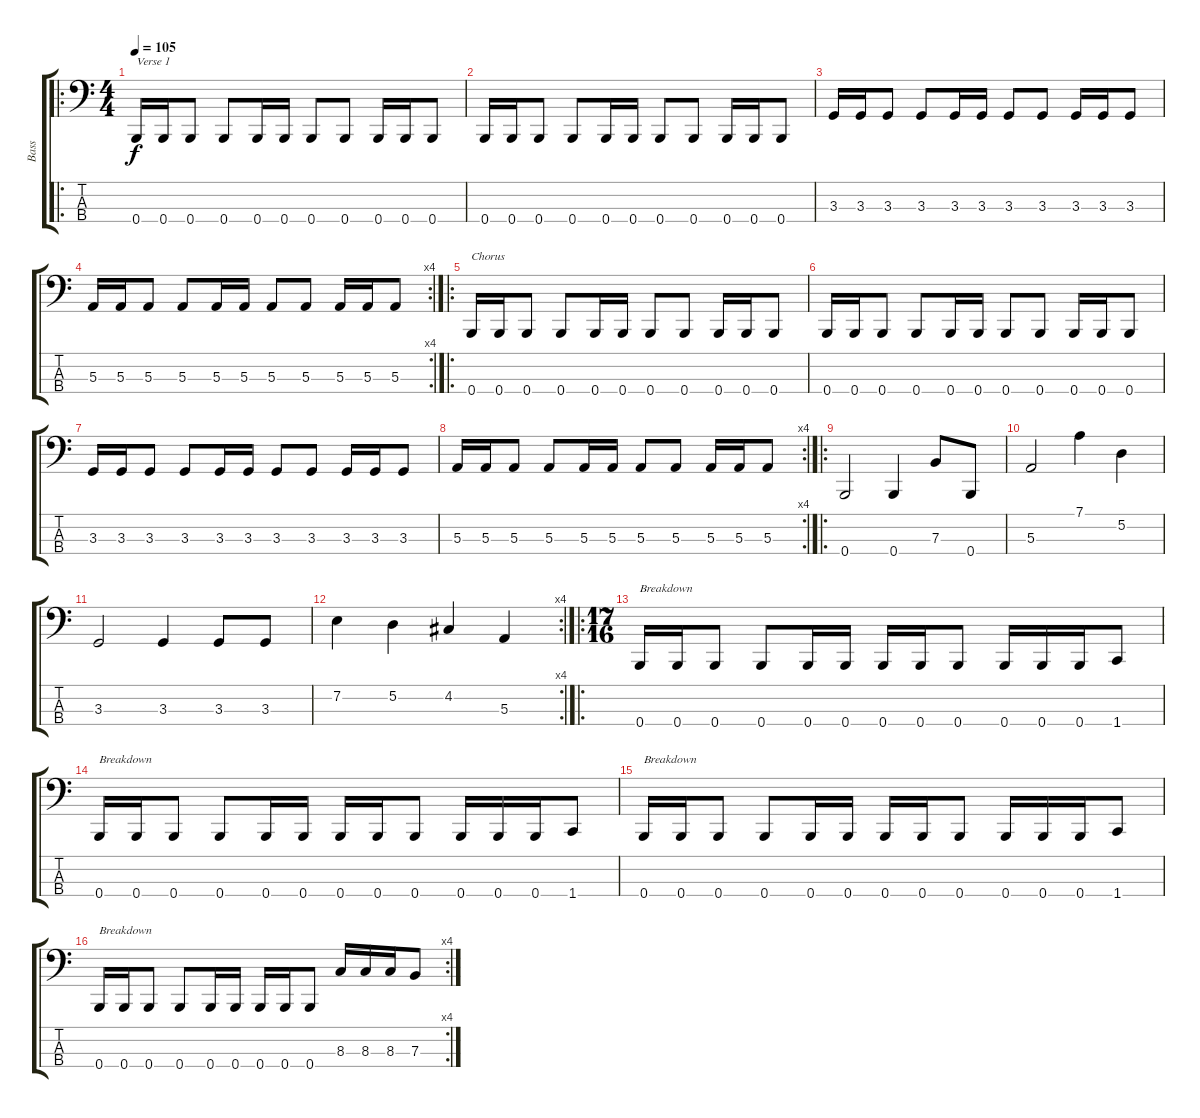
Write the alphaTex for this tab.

\track ("Bass" "Bass") {instrument slapbass2}
\staff {score tabs}
\tuning (D2 A1 E1 B0) {hide}
\ro
\ts (4 4)
\tempo 105
\clef f4
\ks c
0.4.16{txt "Verse 1" dy f} 0.4.16 0.4.8 0.4.8 0.4.16 0.4.16 0.4.8 0.4.8 0.4.16 0.4.16 0.4.8 |
0.4.16 0.4.16 0.4.8 0.4.8 0.4.16 0.4.16 0.4.8 0.4.8 0.4.16 0.4.16 0.4.8 |
3.3.16 3.3.16 3.3.8 3.3.8 3.3.16 3.3.16 3.3.8 3.3.8 3.3.16 3.3.16 3.3.8 |
\rc 4
5.3.16 5.3.16 5.3.8 5.3.8 5.3.16 5.3.16 5.3.8 5.3.8 5.3.16 5.3.16 5.3.8 |
\ro
0.4.16{txt "Chorus"} 0.4.16 0.4.8 0.4.8 0.4.16 0.4.16 0.4.8 0.4.8 0.4.16 0.4.16 0.4.8 |
0.4.16 0.4.16 0.4.8 0.4.8 0.4.16 0.4.16 0.4.8 0.4.8 0.4.16 0.4.16 0.4.8 |
3.3.16 3.3.16 3.3.8 3.3.8 3.3.16 3.3.16 3.3.8 3.3.8 3.3.16 3.3.16 3.3.8 |
\rc 4
5.3.16 5.3.16 5.3.8 5.3.8 5.3.16 5.3.16 5.3.8 5.3.8 5.3.16 5.3.16 5.3.8 |
\ro
0.4.2 0.4.4 7.3.8 0.4.8 |
5.3.2 7.1.4 5.2.4 |
3.3.2 3.3.4 3.3.8 3.3.8 |
\rc 4
7.2.4 5.2.4 4.2.4 5.3.4 |
\ro
\ts (17 16)
0.4.16{txt "Breakdown"} 0.4.16 0.4.8 0.4.8 0.4.16 0.4.16 0.4.16 0.4.16 0.4.8 0.4.16 0.4.16 0.4.16 1.4.8 |
0.4.16{txt "Breakdown"} 0.4.16 0.4.8 0.4.8 0.4.16 0.4.16 0.4.16 0.4.16 0.4.8 0.4.16 0.4.16 0.4.16 1.4.8 |
0.4.16{txt "Breakdown"} 0.4.16 0.4.8 0.4.8 0.4.16 0.4.16 0.4.16 0.4.16 0.4.8 0.4.16 0.4.16 0.4.16 1.4.8 |
\rc 4
0.4.16{txt "Breakdown"} 0.4.16 0.4.8 0.4.8 0.4.16 0.4.16 0.4.16 0.4.16 0.4.8 8.3.16 8.3.16 8.3.16 7.3.8
